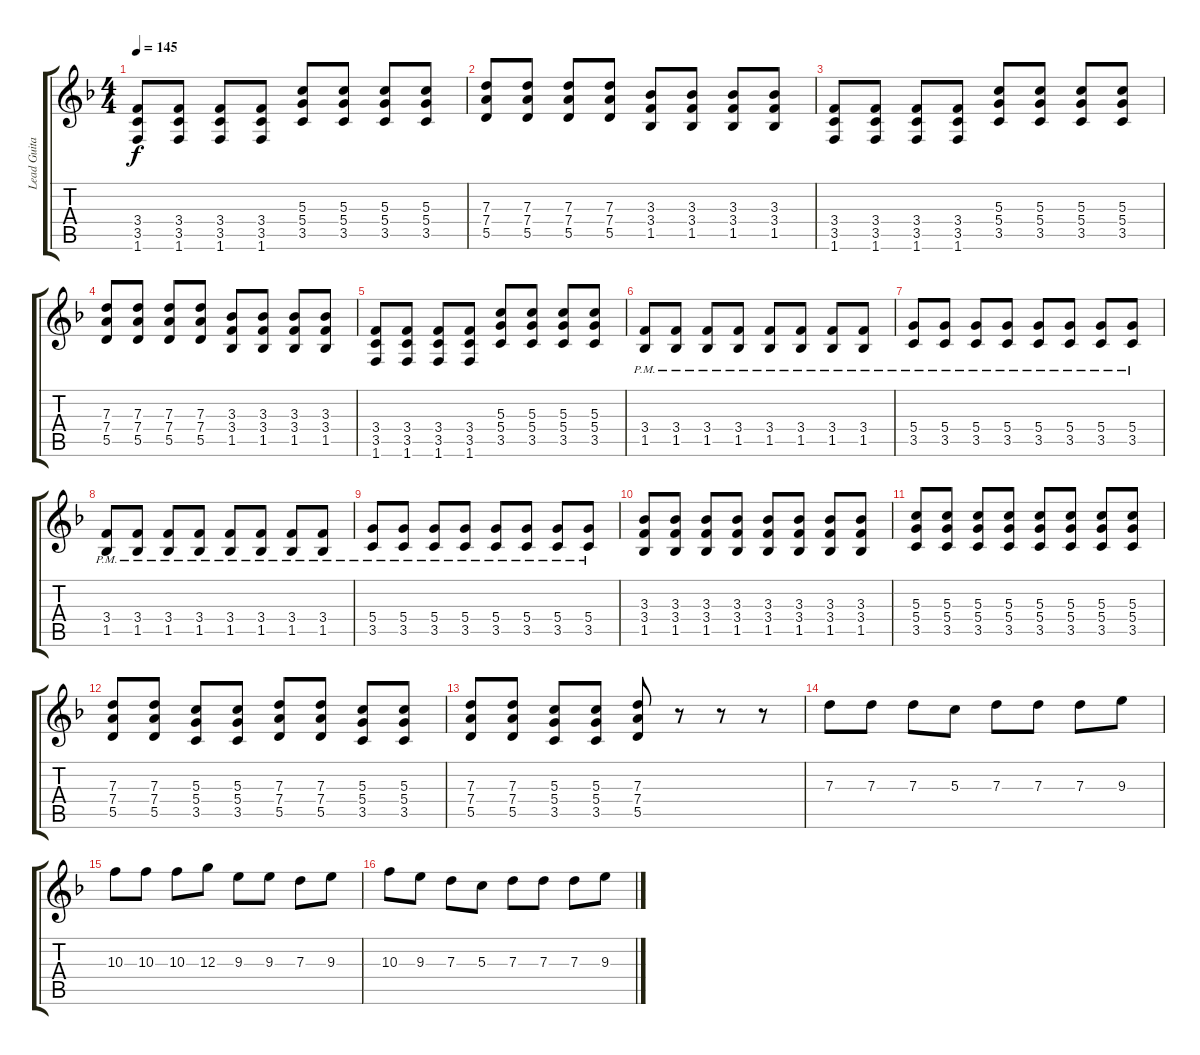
\track ("Lead Guitar (Noodles)" "Lead Guita") {instrument distortionguitar}
\staff {score tabs}
\tuning (E4 B3 G3 D3 A2 E2) {hide}
\ts (4 4)
\tempo 145
\clef g2
\ks f
(3.4 3.5 1.6).8{dy f} (3.4 3.5 1.6).8 (3.4 3.5 1.6).8 (3.4 3.5 1.6).8 (5.3 5.4 3.5).8 (5.3 5.4 3.5).8 (5.3 5.4 3.5).8 (5.3 5.4 3.5).8 |
(7.3 7.4 5.5).8 (7.3 7.4 5.5).8 (7.3 7.4 5.5).8 (7.3 7.4 5.5).8 (3.3 3.4 1.5).8 (3.3 3.4 1.5).8 (3.3 3.4 1.5).8 (3.3 3.4 1.5).8 |
(3.4 3.5 1.6).8 (3.4 3.5 1.6).8 (3.4 3.5 1.6).8 (3.4 3.5 1.6).8 (5.3 5.4 3.5).8 (5.3 5.4 3.5).8 (5.3 5.4 3.5).8 (5.3 5.4 3.5).8 |
(7.3 7.4 5.5).8 (7.3 7.4 5.5).8 (7.3 7.4 5.5).8 (7.3 7.4 5.5).8 (3.3 3.4 1.5).8 (3.3 3.4 1.5).8 (3.3 3.4 1.5).8 (3.3 3.4 1.5).8 |
(3.4 3.5 1.6).8 (3.4 3.5 1.6).8 (3.4 3.5 1.6).8 (3.4 3.5 1.6).8 (5.3 5.4 3.5).8 (5.3 5.4 3.5).8 (5.3 5.4 3.5).8 (5.3 5.4 3.5).8 |
(3.4{pm} 1.5{pm}).8 (3.4{pm} 1.5{pm}).8 (3.4{pm} 1.5{pm}).8 (3.4{pm} 1.5{pm}).8 (3.4{pm} 1.5{pm}).8 (3.4{pm} 1.5{pm}).8 (3.4{pm} 1.5{pm}).8 (3.4{pm} 1.5{pm}).8 |
(5.4{pm} 3.5{pm}).8 (5.4{pm} 3.5{pm}).8 (5.4{pm} 3.5{pm}).8 (5.4{pm} 3.5{pm}).8 (5.4{pm} 3.5{pm}).8 (5.4{pm} 3.5{pm}).8 (5.4{pm} 3.5{pm}).8 (5.4{pm} 3.5{pm}).8 |
(3.4{pm} 1.5{pm}).8 (3.4{pm} 1.5{pm}).8 (3.4{pm} 1.5{pm}).8 (3.4{pm} 1.5{pm}).8 (3.4{pm} 1.5{pm}).8 (3.4{pm} 1.5{pm}).8 (3.4{pm} 1.5{pm}).8 (3.4{pm} 1.5{pm}).8 |
(5.4{pm} 3.5{pm}).8 (5.4{pm} 3.5{pm}).8 (5.4{pm} 3.5{pm}).8 (5.4{pm} 3.5{pm}).8 (5.4{pm} 3.5{pm}).8 (5.4{pm} 3.5{pm}).8 (5.4{pm} 3.5{pm}).8 (5.4{pm} 3.5{pm}).8 |
(3.3 3.4 1.5).8 (3.3 3.4 1.5).8 (3.3 3.4 1.5).8 (3.3 3.4 1.5).8 (3.3 3.4 1.5).8 (3.3 3.4 1.5).8 (3.3 3.4 1.5).8 (3.3 3.4 1.5).8 |
(5.3 5.4 3.5).8 (5.3 5.4 3.5).8 (5.3 5.4 3.5).8 (5.3 5.4 3.5).8 (5.3 5.4 3.5).8 (5.3 5.4 3.5).8 (5.3 5.4 3.5).8 (5.3 5.4 3.5).8 |
(7.3 7.4 5.5).8 (7.3 7.4 5.5).8 (5.3 5.4 3.5).8 (5.3 5.4 3.5).8 (7.3 7.4 5.5).8 (7.3 7.4 5.5).8 (5.3 5.4 3.5).8 (5.3 5.4 3.5).8 |
(7.3 7.4 5.5).8 (7.3 7.4 5.5).8 (5.3 5.4 3.5).8 (5.3 5.4 3.5).8 (7.3 7.4 5.5).8 r.8 r.8 r.8 |
7.3.8 7.3.8 7.3.8 5.3.8 7.3.8 7.3.8 7.3.8 9.3.8 |
10.3.8 10.3.8 10.3.8 12.3.8 9.3.8 9.3.8 7.3.8 9.3.8 |
10.3.8 9.3.8 7.3.8 5.3.8 7.3.8 7.3.8 7.3.8 9.3.8
